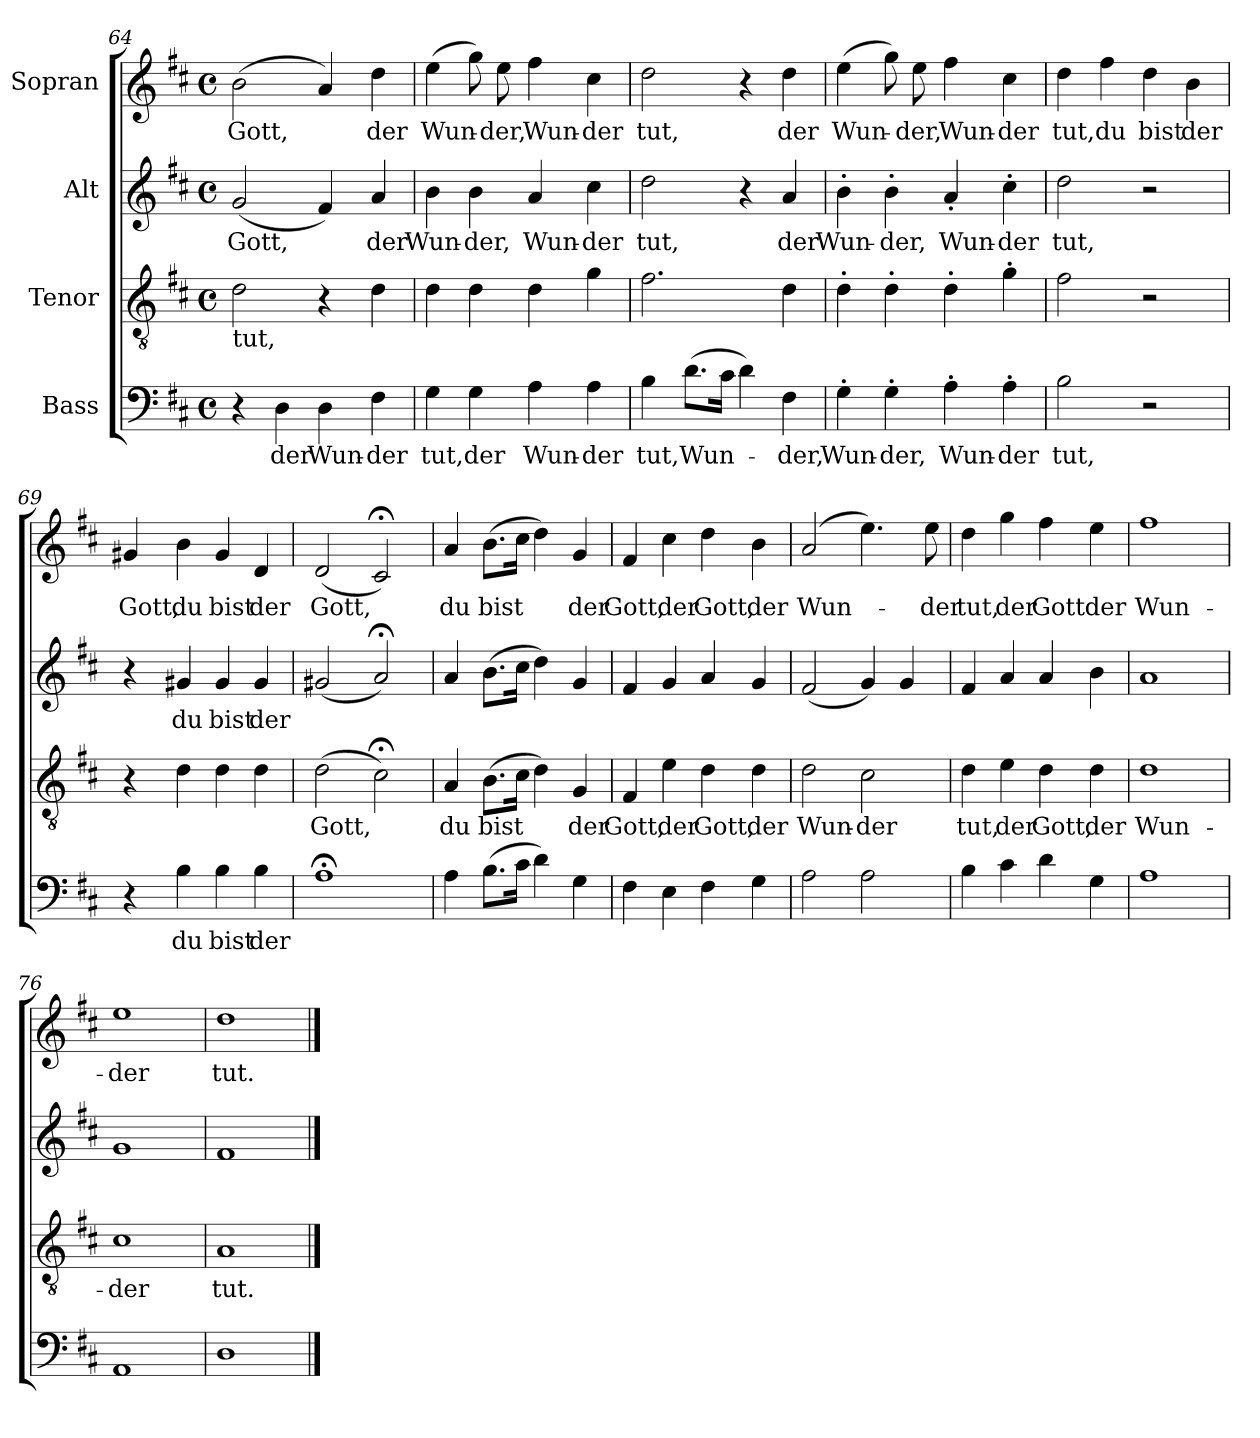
**kern	**text	**kern	**text	**kern	**text	**kern	**text
*part4	*part4	*part3	*part3	*part2	*part2	*part1	*part1
*staff4	*staff4	*staff3	*staff3	*staff2	*staff2	*staff1	*staff1
*I"Bass	*	*I"Tenor	*	*I"Alt	*	*I"Sopran	*
!!LO:LB:g=z
*clefF4	*	*clefGv2	*	*clefG2	*	*clefG2	*
*k[f#c#]	*	*k[f#c#]	*	*k[f#c#]	*	*k[f#c#]	*
*D:	*	*D:	*	*D:	*	*D:	*
*M4/4	*	*M4/4	*	*M4/4	*	*M4/4	*
*met(c)	*	*met(c)	*	*met(c)	*	*met(c)	*
=64	=64	=64	=64	=64	=64	=64	=64
!	!	!LO:TX:b:t=tut,	!	!	!	!	!
4r	.	2d\	.	(2g/	Gott,	(>2b\	Gott,
4D\	der	.	.	.	.	.	.
4D\	Wun-	4r	.	4f#/)	.	4a/)	.
4F#\	-der	4d\	.	4a/	der	4dd\	der
=65	=65	=65	=65	=65	=65	=65	=65
4G\	tut,	4d\	.	4b\	Wun-	(>4ee\	Wun-
4G\	der	4d\	.	4b\	-der,	8gg\)	.
.	.	.	.	.	.	8ee\	-der,
4A\	Wun-	4d\	.	4a/	Wun-	4ff#\	Wun-
4A\	-der	4g\	.	4cc#\	-der	4cc#\	-der
=66	=66	=66	=66	=66	=66	=66	=66
4B\	tut,	2.f#\	.	2dd\	tut,	2dd\	tut,
(>8.d\L	Wun-	.	.	.	.	.	.
16c#\Jk	.	.	.	.	.	.	.
4d\)	.	.	.	4r	.	4r	.
4F#\	-der,	4d\	.	4a/	der	4dd\	der
=67	=67	=67	=67	=67	=67	=67	=67
4G'\	Wun-	4d'\	.	4b'\	Wun-	(>4ee\	Wun-
4G'\	-der,	4d'\	.	4b'\	-der,	8gg\)	.
.	.	.	.	.	.	8ee\	-der,
4A'\	Wun-	4d'\	.	4a'/	Wun-	4ff#\	Wun-
4A'\	-der	4g'\	.	4cc#'\	-der	4cc#\	-der
=68	=68	=68	=68	=68	=68	=68	=68
2B\	tut,	2f#\	.	2dd\	tut,	4dd\	tut,
.	.	.	.	.	.	4ff#\	du
2r	.	2r	.	2r	.	4dd\	bist
.	.	.	.	.	.	4b\	der
=69	=69	=69	=69	=69	=69	=69	=69
4r	.	4r	.	4r	.	4g#X/	Gott,
4B\	du	4d\	.	4g#X/	du	4b\	du
4B\	bist	4d\	.	4g#/	bist	4g#/	bist
4B\	der	4d\	.	4g#/	der	4d/	der
!!LO:LB:g=z
=70	=70	=70	=70	=70	=70	=70	=70
1A;<	.	(>2d\	Gott,	(2g#X/	.	(>2d/	Gott,
.	.	2c#;<\)	.	2a;</)	.	2c#;</)	.
=71	=71	=71	=71	=71	=71	=71	=71
4A\	.	4A/	du	4a/	.	4a/	du
(>8.B\L	.	(>8.B\L	bist	(>8.b\L	.	(>8.b\L	bist
16c#\Jk	.	16c#\Jk	.	16cc#\Jk	.	16cc#\Jk	.
4d\)	.	4d\)	.	4dd\)	.	4dd\)	.
4G\	.	4G/	der	4g/	.	4g/	der
=72	=72	=72	=72	=72	=72	=72	=72
4F#\	.	4F#/	Gott,	4f#/	.	4f#/	Gott,
4E\	.	4e\	der	4g/	.	4cc#\	der
4F#\	.	4d\	Gott,	4a/	.	4dd\	Gott,
4G\	.	4d\	der	4g/	.	4b\	der
=73	=73	=73	=73	=73	=73	=73	=73
2A\	.	2d\	Wun-	(2f#/	.	(>2a/	Wun-
2A\	.	2c#\	-der	4g/)	.	4.ee\)	.
.	.	.	.	4g/	.	.	.
.	.	.	.	.	.	8ee\	-der
=74	=74	=74	=74	=74	=74	=74	=74
4B\	.	4d\	tut,	4f#/	.	4dd\	tut,
4c#\	.	4e\	der	4a/	.	4gg\	der
4d\	.	4d\	Gott,	4a/	.	4ff#\	Gott
4G\	.	4d\	der	4b\	.	4ee\	der
=75	=75	=75	=75	=75	=75	=75	=75
1A	.	1d	Wun-	1a	.	1ff#	Wun-
=76	=76	=76	=76	=76	=76	=76	=76
1AA	.	1c#	-der	1g	.	1ee	-der
=77	=77	=77	=77	=77	=77	=77	=77
1D	.	1A	tut.	1f#	.	1dd	tut.
==	==	==	==	==	==	==	==
*-	*-	*-	*-	*-	*-	*-	*-
